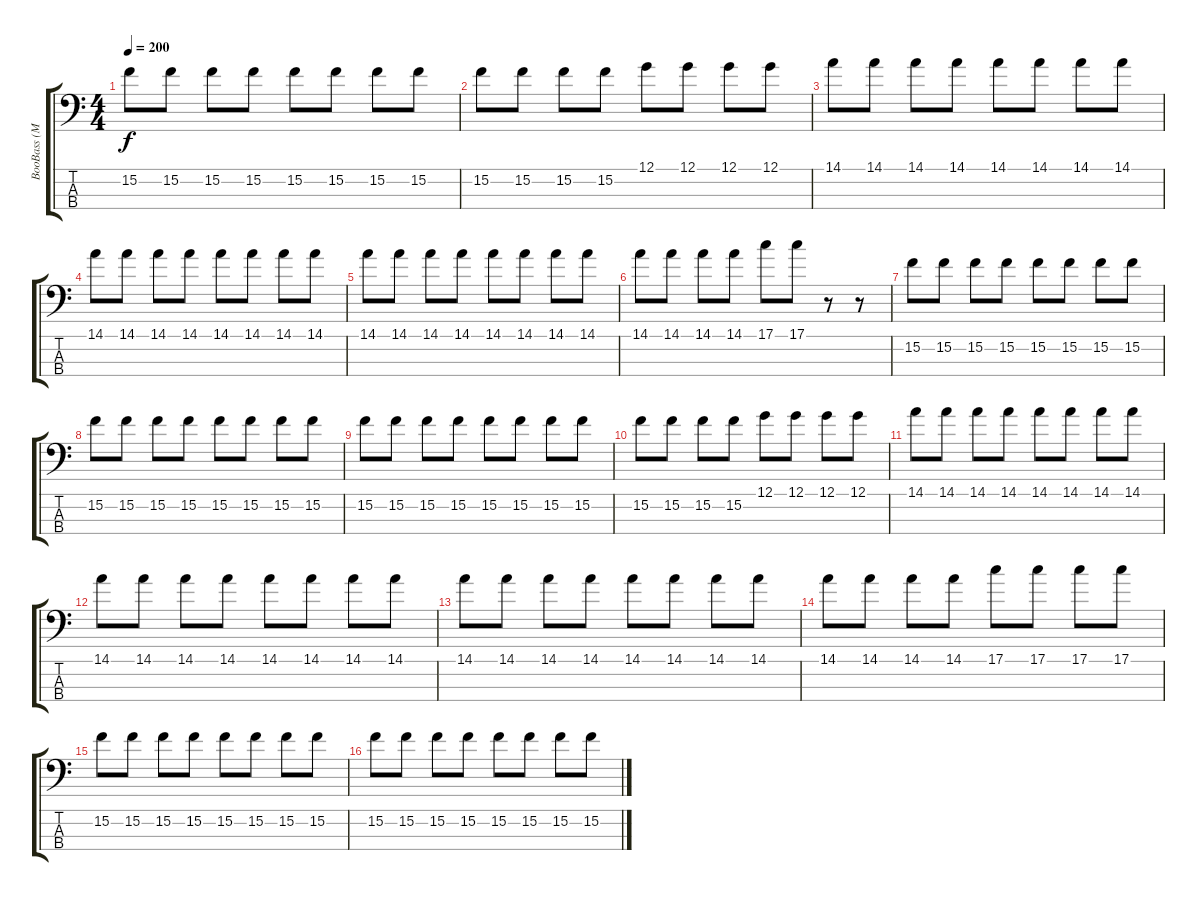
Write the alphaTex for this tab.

\track ("BooBass (MIDI)" "BooBass (M") {instrument electricbassfinger}
\staff {score tabs}
\tuning (G2 D2 A1 E1) {hide}
\ts (4 4)
\tempo 200
\clef f4
\ks c
15.2.8{dy f} 15.2.8 15.2.8 15.2.8 15.2.8 15.2.8 15.2.8 15.2.8 |
15.2.8 15.2.8 15.2.8 15.2.8 12.1.8 12.1.8 12.1.8 12.1.8 |
14.1.8 14.1.8 14.1.8 14.1.8 14.1.8 14.1.8 14.1.8 14.1.8 |
14.1.8 14.1.8 14.1.8 14.1.8 14.1.8 14.1.8 14.1.8 14.1.8 |
14.1.8 14.1.8 14.1.8 14.1.8 14.1.8 14.1.8 14.1.8 14.1.8 |
14.1.8 14.1.8 14.1.8 14.1.8 17.1.8 17.1.8 r.8 r.8 |
15.2.8 15.2.8 15.2.8 15.2.8 15.2.8 15.2.8 15.2.8 15.2.8 |
15.2.8 15.2.8 15.2.8 15.2.8 15.2.8 15.2.8 15.2.8 15.2.8 |
15.2.8 15.2.8 15.2.8 15.2.8 15.2.8 15.2.8 15.2.8 15.2.8 |
15.2.8 15.2.8 15.2.8 15.2.8 12.1.8 12.1.8 12.1.8 12.1.8 |
14.1.8 14.1.8 14.1.8 14.1.8 14.1.8 14.1.8 14.1.8 14.1.8 |
14.1.8 14.1.8 14.1.8 14.1.8 14.1.8 14.1.8 14.1.8 14.1.8 |
14.1.8 14.1.8 14.1.8 14.1.8 14.1.8 14.1.8 14.1.8 14.1.8 |
14.1.8 14.1.8 14.1.8 14.1.8 17.1.8 17.1.8 17.1.8 17.1.8 |
15.2.8 15.2.8 15.2.8 15.2.8 15.2.8 15.2.8 15.2.8 15.2.8 |
15.2.8 15.2.8 15.2.8 15.2.8 15.2.8 15.2.8 15.2.8 15.2.8
